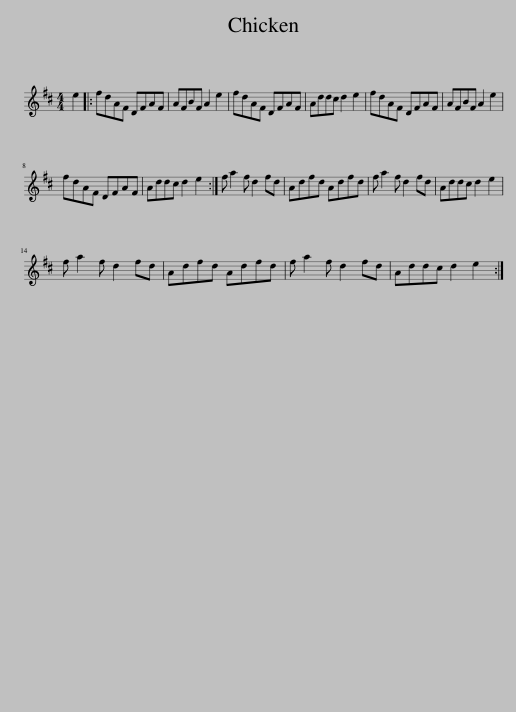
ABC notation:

X:1
L:1/8
M:4/4
I:linebreak $
K:D
V:1 treble
V:1
 e2 |: fdAF DFAF | AFBF A2 e2 | fdAF DFAF | Addc d2 e2 | %5
 fdAF DFAF | AFBF A2 e2 |$ fdAF DFAF | Addc d2 e2 :| f a2 f d2 fd | %10
 Adfd Adfd | f a2 f d2 fd | Addc d2 e2 |$ f a2 f d2 fd | Adfd Adfd | %15
 f a2 f d2 fd | Addc d2 e2 :| %17
